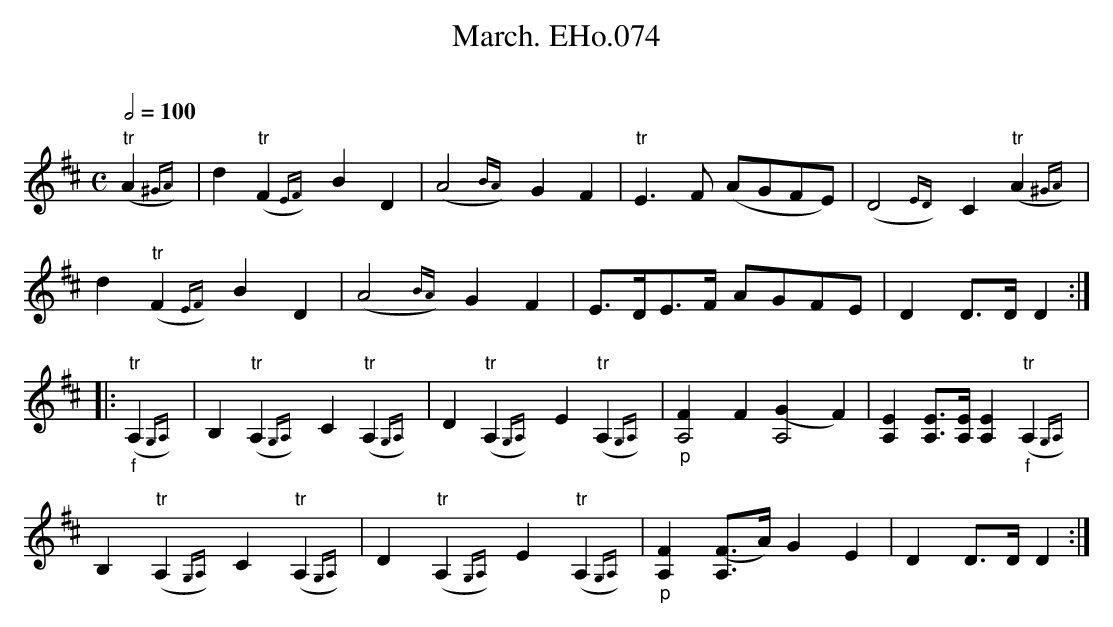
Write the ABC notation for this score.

X:1
T:March. EHo.074
M:C
L:1/8
Q:1/2=100
O:
K:D
("tr"A2{^GA}) | d2("tr"F2{EF})yB2D2 | (A4{BA})yG2F2 | "tr"E3F (AGFE) | (D4{ED}) yC2("tr"A2{^GA}) |
d2("tr"F2{EF})y B2D2 | (A4{BA}) yG2F2 | E>DE>F AGFE | D2D>DD2 :|
|: "_f"("tr"A,2{G,A,}) | B,2 ("tr"A,2{G,A,})y C2  ("tr"A,2{G,A,}) |\
D2 ("tr"A,2{G,A,})yE2 ("tr"A,2{G,A,}) | "_p"[A,4F2]F2 [A,4(G2]F2) |\
[A,2E2][A,3/E3/][A,/E/][A,2E2]"_f"("tr"A,2{G,A,}) |
B,2 ("tr"A,2{G,A,}) yC2 ("tr"A,2{G,A,}) | D2 ("tr"A,2{G,A,})y E2 ("tr"A,2{G,A,}) |\
"_p"[A,2F2][A,3/(F3/]A/) G2E2 | D2D>DD2 :|
